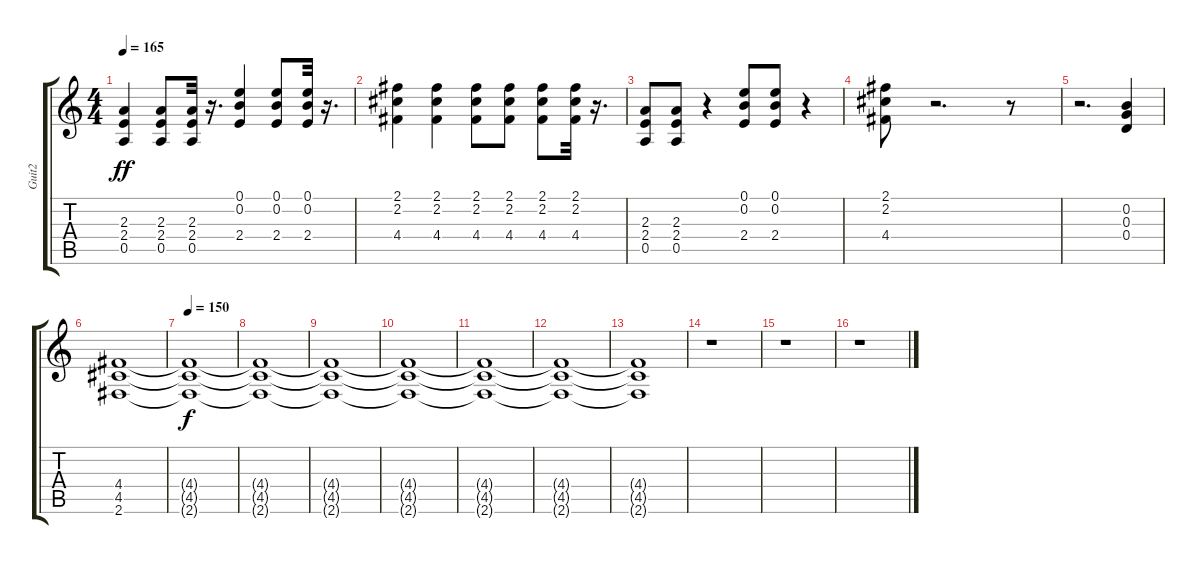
\track ("Guit2" "Guit2") {instrument distortionguitar}
\staff {score tabs}
\tuning (E4 B3 G3 D3 A2 E2) {hide}
\ts (4 4)
\tempo 165
\clef g2
\ks c
(2.3 2.4 0.5).4{dy ff} (2.3 2.4 0.5).8 (2.3 2.4 0.5).32 r.16{d} (0.1 0.2 2.4).4 (0.1 0.2 2.4).8 (0.1 0.2 2.4).32 r.16{d} |
(2.1 2.2 4.4).4 (2.1 2.2 4.4).4 (2.1 2.2 4.4).8 (2.1 2.2 4.4).8 (2.1 2.2 4.4).8 (2.1 2.2 4.4).32 r.16{d} |
(2.3 2.4 0.5).8 (2.3 2.4 0.5).8 r.4 (0.1 0.2 2.4).8 (0.1 0.2 2.4).8 r.4 |
(2.1 2.2 4.4).8 r.2{d} r.8 |
r.2{d} (0.2 0.3 0.4).4 |
(4.4 4.5 2.6).1 |
\tempo 150
(4.4{t} 4.5{t} 2.6{t}).1{dy f} |
(4.4{t} 4.5{t} 2.6{t}).1 |
(4.4{t} 4.5{t} 2.6{t}).1 |
(4.4{t} 4.5{t} 2.6{t}).1 |
(4.4{t} 4.5{t} 2.6{t}).1 |
(4.4{t} 4.5{t} 2.6{t}).1 |
(4.4{t} 4.5{t} 2.6{t}).1 |
r.1 |
r.1 |
r.1
